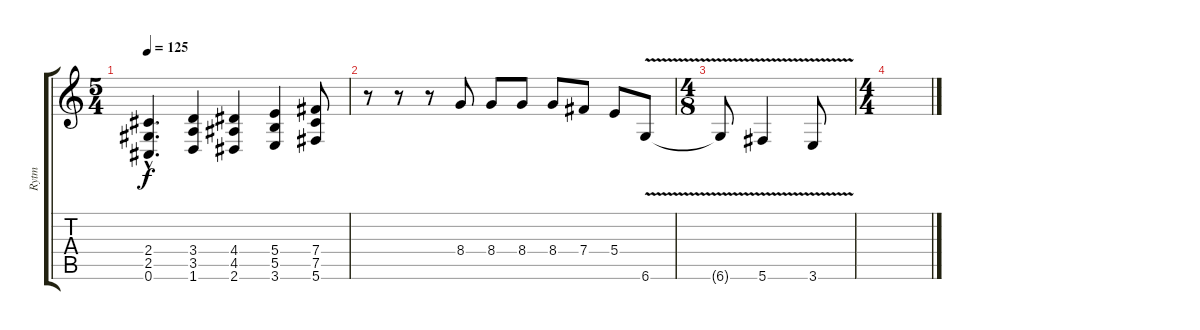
\track ("Rytm" "Rytm") {instrument overdrivenguitar}
\staff {score tabs}
\tuning (Db4 Ab3 E3 B2 Gb2 Db2) {hide}
\ts (5 4)
\tempo 125
\clef g2
\ks c
(2.4{hac} 2.5{hac} 0.6{hac}).4{d dy f volume 13 balance 11 instrument overdrivenguitar} (3.4 3.5 1.6).4 (4.4 4.5 2.6).4 (5.4 5.5 3.6).4 (7.4 7.5 5.6).8 |
r.8 r.8 r.8 8.4.8 8.4.8 8.4.8 8.4.8 7.4.8 5.4.8 6.6{v}.8 |
\ts (4 8)
6.6{t}.8 5.6{v}.4 3.6{v}.8 |
\ts (4 4)
